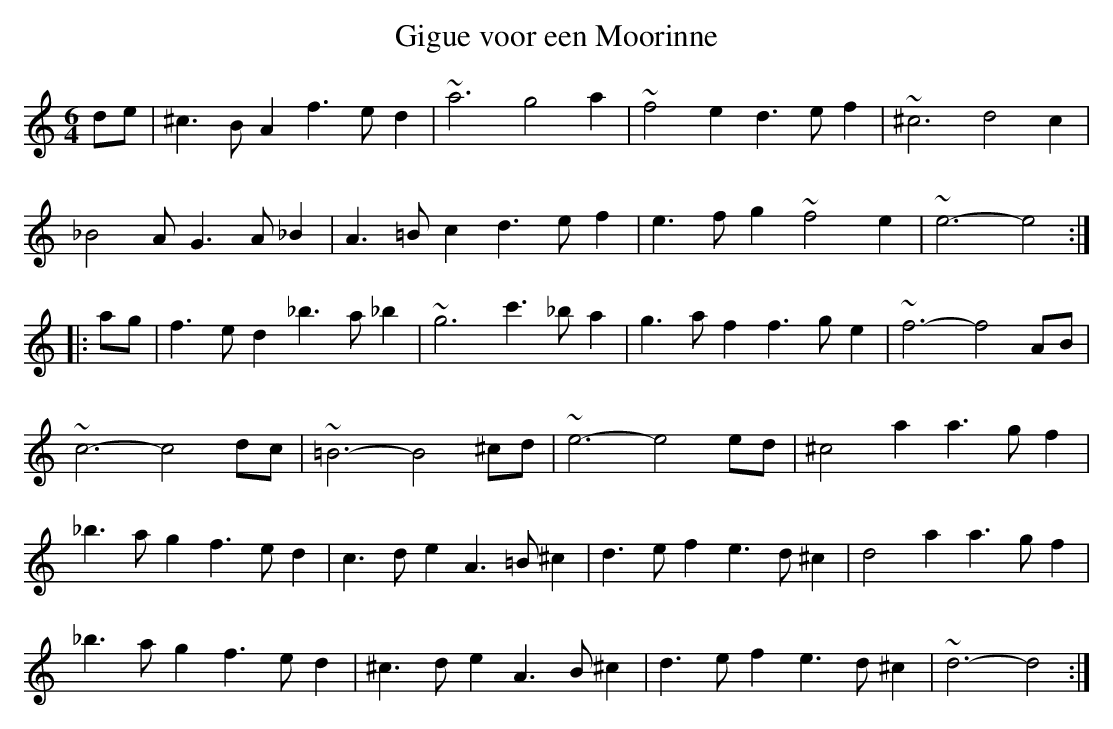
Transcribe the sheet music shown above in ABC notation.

X:1
T:Gigue voor een Moorinne
M:6/4
K:Ddor
de|^c3BA2 f3ed2|~a6 g4a2|~f4e2 d3ef2|~^c6 d4c2|
_B4A G3A_B2|A3=Bc2 d3ef2|e3fg2 ~f4e2|~e6-e4:|
|:ag|f3ed2 _b3a_b2|~g6 c'3_ba2|g3af2 f3ge2|~f6-f4AB|
~c6-c4dc|~=B6-B4^cd|~e6-e4ed|^c4a2 a3gf2|
_b3ag2 f3ed2|c3de2 A3=B^c2|d3ef2 e3d^c2|d4a2 a3gf2|
_b3ag2 f3ed2|^c3de2 A3B^c2|d3ef2 e3d^c2|~d6-d4:|
